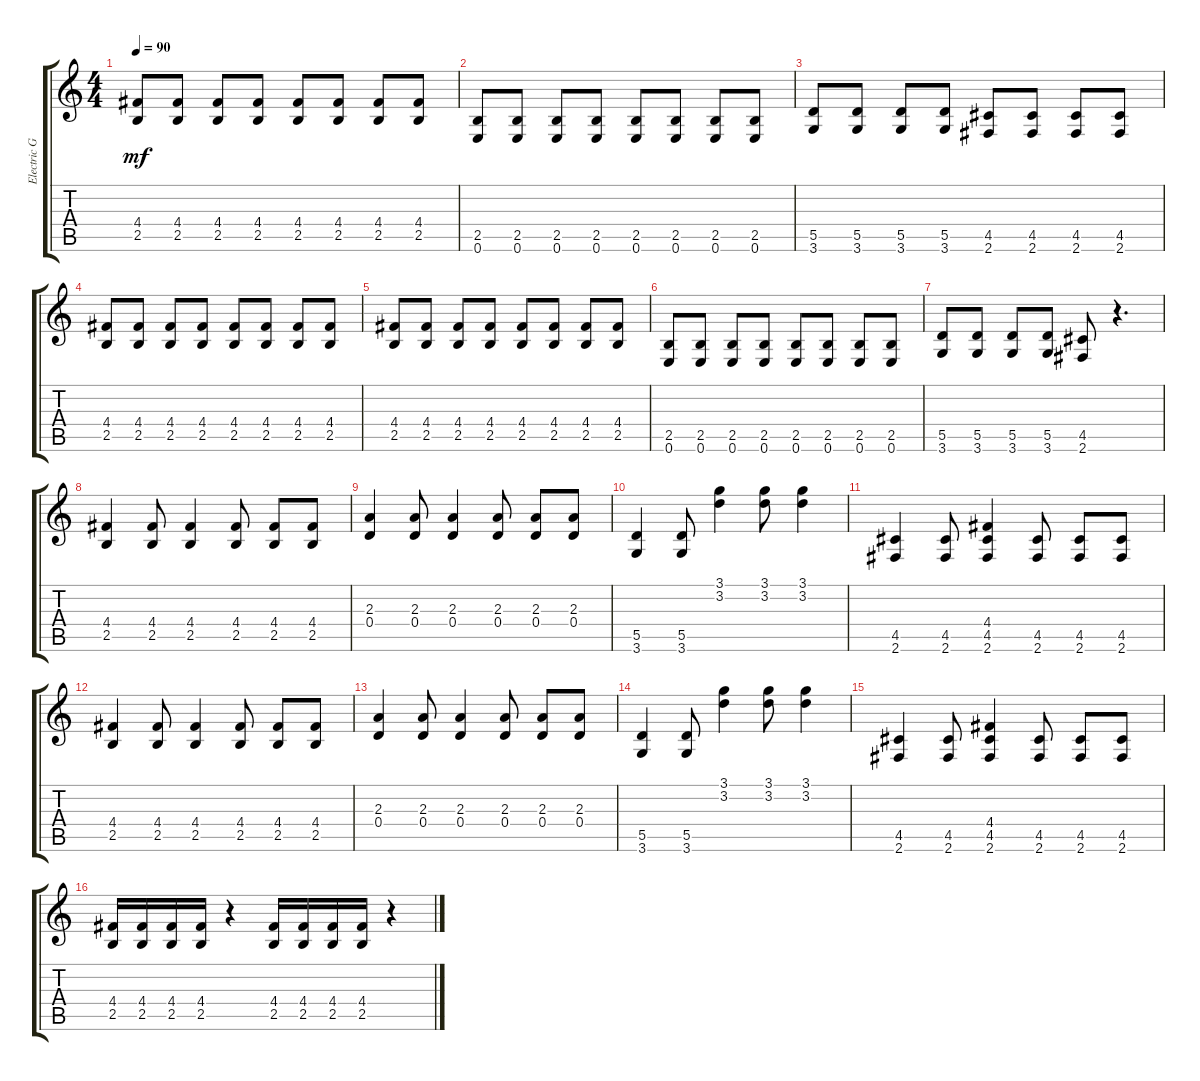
\track ("Electric Guitar" "Electric G") {instrument distortionguitar}
\staff {score tabs}
\tuning (E4 B3 G3 D3 A2 E2) {hide}
\ts (4 4)
\tempo 90
\clef g2
\ks c
(4.4 2.5).8{dy mf} (4.4 2.5).8 (4.4 2.5).8 (4.4 2.5).8 (4.4 2.5).8 (4.4 2.5).8 (4.4 2.5).8 (4.4 2.5).8 |
(2.5 0.6).8 (2.5 0.6).8 (2.5 0.6).8 (2.5 0.6).8 (2.5 0.6).8 (2.5 0.6).8 (2.5 0.6).8 (2.5 0.6).8 |
(5.5 3.6).8 (5.5 3.6).8 (5.5 3.6).8 (5.5 3.6).8 (4.5 2.6).8 (4.5 2.6).8 (4.5 2.6).8 (4.5 2.6).8 |
(4.4 2.5).8 (4.4 2.5).8 (4.4 2.5).8 (4.4 2.5).8 (4.4 2.5).8 (4.4 2.5).8 (4.4 2.5).8 (4.4 2.5).8 |
(4.4 2.5).8 (4.4 2.5).8 (4.4 2.5).8 (4.4 2.5).8 (4.4 2.5).8 (4.4 2.5).8 (4.4 2.5).8 (4.4 2.5).8 |
(2.5 0.6).8 (2.5 0.6).8 (2.5 0.6).8 (2.5 0.6).8 (2.5 0.6).8 (2.5 0.6).8 (2.5 0.6).8 (2.5 0.6).8 |
(5.5 3.6).8 (5.5 3.6).8 (5.5 3.6).8 (5.5 3.6).8 (4.5 2.6).8 r.4{d} |
(4.4 2.5).4 (4.4 2.5).8 (4.4 2.5).4 (4.4 2.5).8 (4.4 2.5).8 (4.4 2.5).8 |
(2.3 0.4).4 (2.3 0.4).8 (2.3 0.4).4 (2.3 0.4).8 (2.3 0.4).8 (2.3 0.4).8 |
(5.5 3.6).4 (5.5 3.6).8 (3.1 3.2).4 (3.1 3.2).8 (3.1 3.2).4 |
(4.5 2.6).4 (4.5 2.6).8 (4.4 4.5 2.6).4 (4.5 2.6).8 (4.5 2.6).8 (4.5 2.6).8 |
(4.4 2.5).4 (4.4 2.5).8 (4.4 2.5).4 (4.4 2.5).8 (4.4 2.5).8 (4.4 2.5).8 |
(2.3 0.4).4 (2.3 0.4).8 (2.3 0.4).4 (2.3 0.4).8 (2.3 0.4).8 (2.3 0.4).8 |
(5.5 3.6).4 (5.5 3.6).8 (3.1 3.2).4 (3.1 3.2).8 (3.1 3.2).4 |
(4.5 2.6).4 (4.5 2.6).8 (4.4 4.5 2.6).4 (4.5 2.6).8 (4.5 2.6).8 (4.5 2.6).8 |
(4.4 2.5).16 (4.4 2.5).16 (4.4 2.5).16 (4.4 2.5).16 r.4 (4.4 2.5).16 (4.4 2.5).16 (4.4 2.5).16 (4.4 2.5).16 r.4
